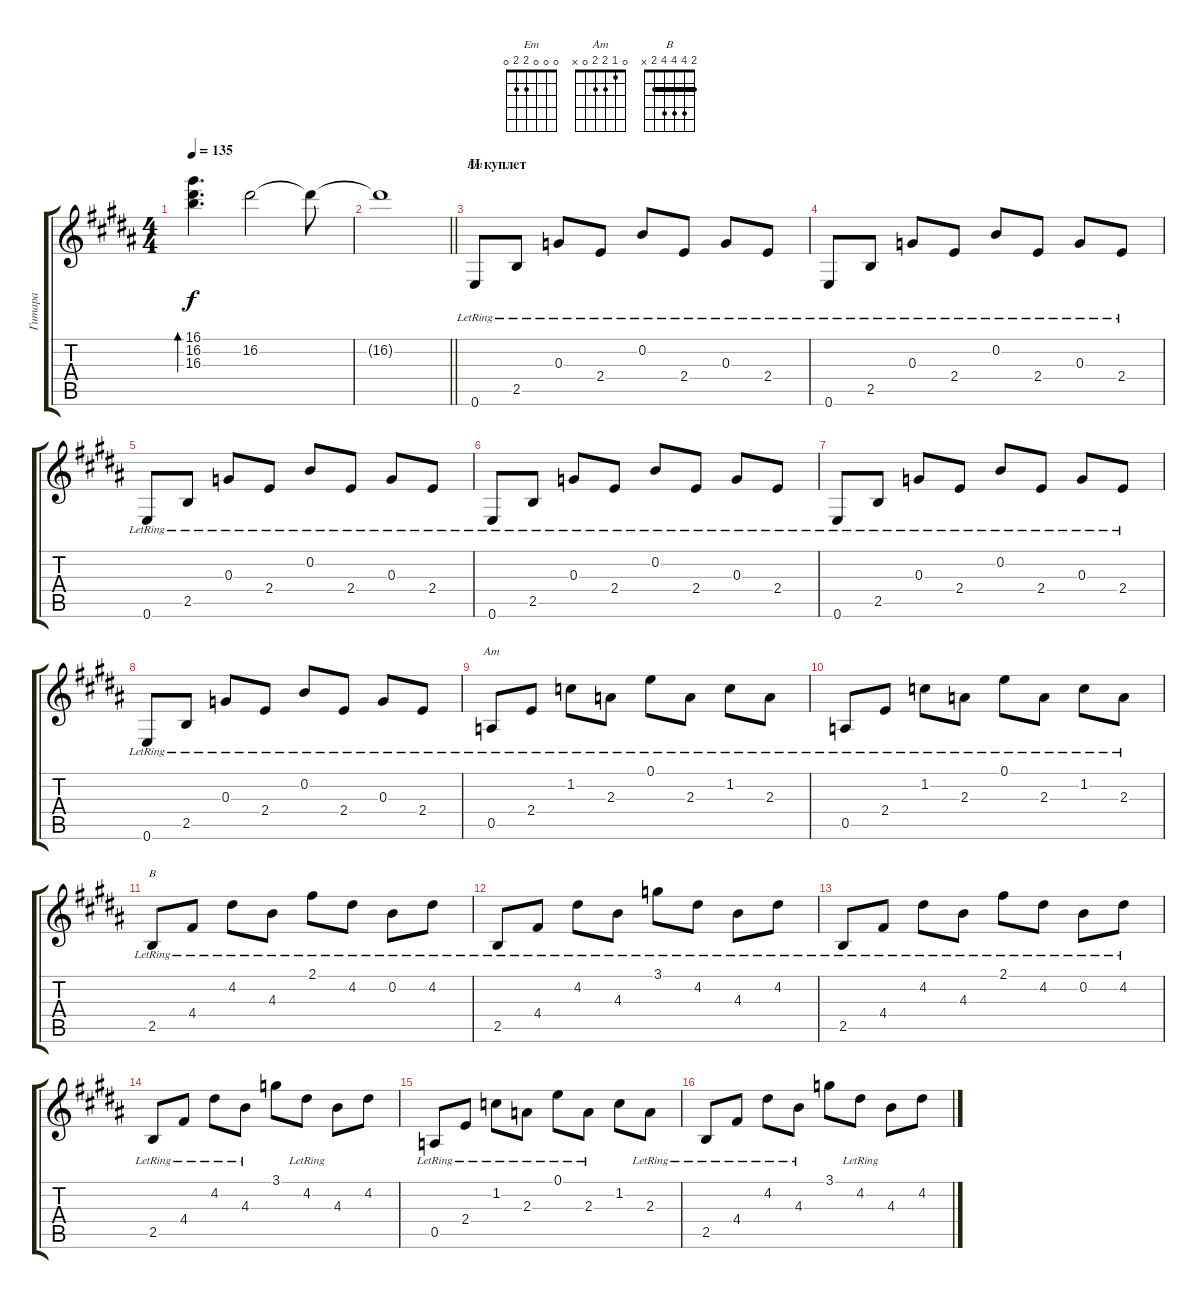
\track ("Гитара" "Гитара") {instrument acousticguitarnylon}
\staff {score tabs}
\tuning (E4 B3 G3 D3 A2 E2) {hide}
\chord ("Em" 0 0 0 2 2 0)
\chord ("Am" 0 1 2 2 0 x)
\chord ("B" 2 4 4 4 2 x) {barre 2}
\ts (4 4)
\section ("" "")
\tempo 135
\clef g2
\ks g#minor
(16.1 16.2 16.3).4{d bd 60 dy f} 16.2.2 16.2{t}.8 |
\barLineRight lightlight
16.2{t}.1 |
\section ("" "II куплет")
0.6{lr}.8{ch "Em" volume 11} 2.5{lr}.8 0.3{lr}.8 2.4{lr}.8 0.2{lr}.8 2.4{lr}.8 0.3{lr}.8 2.4{lr}.8 |
0.6{lr}.8 2.5{lr}.8 0.3{lr}.8 2.4{lr}.8 0.2{lr}.8 2.4{lr}.8 0.3{lr}.8 2.4{lr}.8 |
0.6{lr}.8 2.5{lr}.8 0.3{lr}.8 2.4{lr}.8 0.2{lr}.8 2.4{lr}.8 0.3{lr}.8 2.4{lr}.8 |
0.6{lr}.8 2.5{lr}.8 0.3{lr}.8 2.4{lr}.8 0.2{lr}.8 2.4{lr}.8 0.3{lr}.8 2.4{lr}.8 |
0.6{lr}.8 2.5{lr}.8 0.3{lr}.8 2.4{lr}.8 0.2{lr}.8 2.4{lr}.8 0.3{lr}.8 2.4{lr}.8 |
0.6{lr}.8 2.5{lr}.8 0.3{lr}.8 2.4{lr}.8 0.2{lr}.8 2.4{lr}.8 0.3{lr}.8 2.4{lr}.8 |
0.5{lr}.8{ch "Am"} 2.4{lr}.8 1.2{lr}.8 2.3{lr}.8 0.1{lr}.8 2.3{lr}.8 1.2{lr}.8 2.3{lr}.8 |
0.5{lr}.8 2.4{lr}.8 1.2{lr}.8 2.3{lr}.8 0.1{lr}.8 2.3{lr}.8 1.2{lr}.8 2.3{lr}.8 |
2.5{lr}.8{ch "B"} 4.4{lr}.8 4.2{lr}.8 4.3{lr}.8 2.1{lr}.8 4.2{lr}.8 0.2{lr}.8 4.2{lr}.8 |
2.5{lr}.8 4.4{lr}.8 4.2{lr}.8 4.3{lr}.8 3.1{lr}.8 4.2{lr}.8 4.3{lr}.8 4.2{lr}.8 |
2.5{lr}.8 4.4{lr}.8 4.2{lr}.8 4.3{lr}.8 2.1{lr}.8 4.2{lr}.8 0.2{lr}.8 4.2{lr}.8 |
2.5{lr}.8 4.4{lr}.8 4.2{lr}.8 4.3{lr}.8 3.1.8 4.2{lr}.8 4.3.8 4.2.8 |
0.5{lr}.8 2.4{lr}.8 1.2{lr}.8 2.3{lr}.8 0.1{lr}.8 2.3{lr}.8 1.2.8 2.3{lr}.8 |
2.5{lr}.8 4.4{lr}.8 4.2{lr}.8 4.3{lr}.8 3.1.8 4.2{lr}.8 4.3.8 4.2.8
